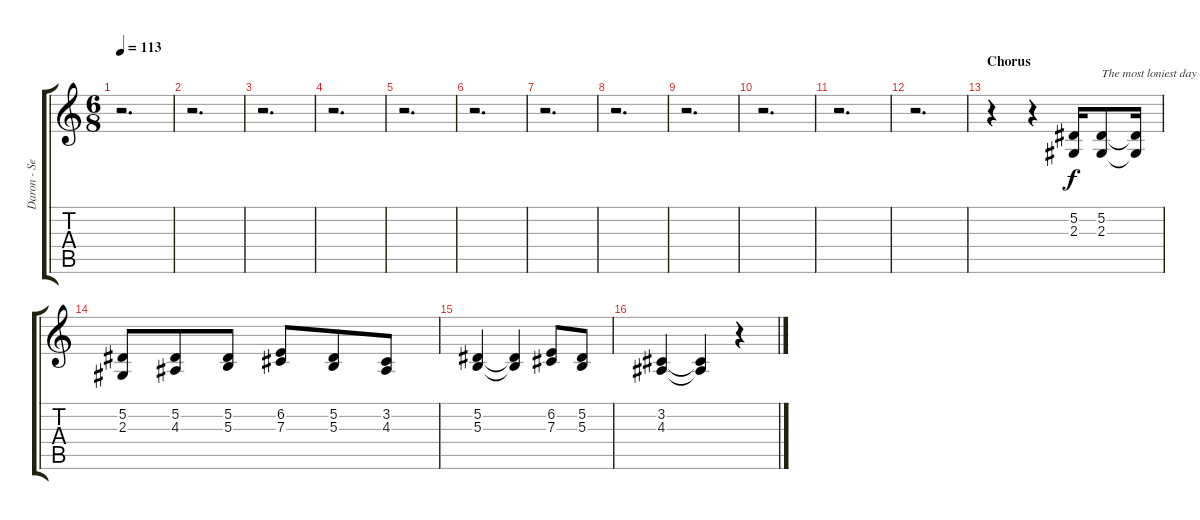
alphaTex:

\track ("Daron - Serj" "Daron - Se") {instrument tenorsax}
\staff {score tabs}
\tuning (Eb4 Bb3 Gb3 Db3 Ab2 Db2) {hide}
\ts (6 8)
\tempo 113
\clef g2
\ks c
r.2{d dy f} |
r.2{d} |
r.2{d} |
r.2{d} |
r.2{d} |
r.2{d} |
r.2{d} |
r.2{d} |
r.2{d} |
r.2{d} |
r.2{d} |
r.2{d} |
\section ("" "Chorus")
r.4 r.4 (5.2 2.3).16 (5.2 2.3).8{txt "The most loniest day of my life"} (5.2{t} 2.3{t}).16 |
(5.2 2.3).8 (5.2 4.3).8 (5.2 5.3).8 (6.2 7.3).8 (5.2 5.3).8 (3.2 4.3).8 |
(5.2 5.3).4 (5.2{t} 5.3{t}).4 (6.2 7.3).8 (5.2 5.3).8 |
(3.2 4.3).4 (3.2{t} 4.3{t}).4 r.4
